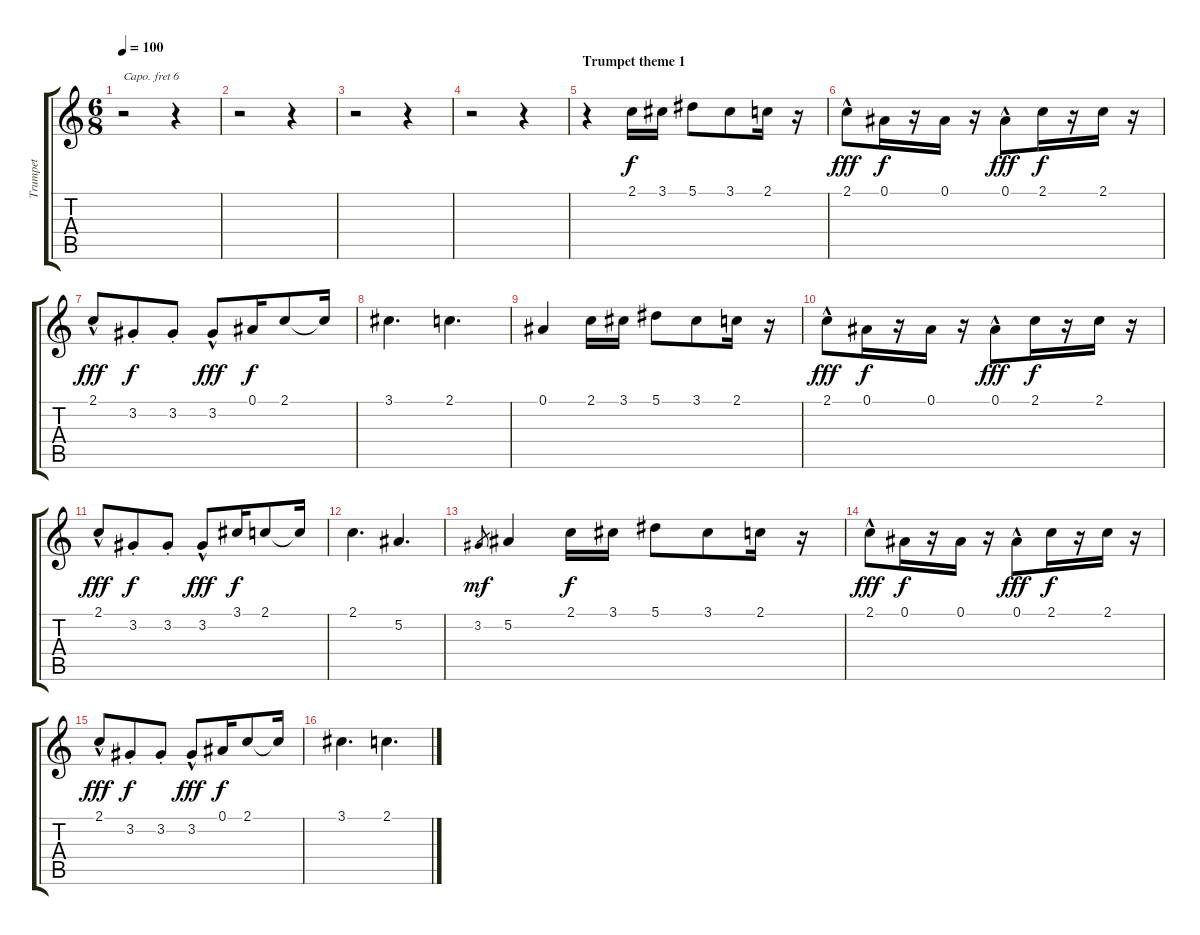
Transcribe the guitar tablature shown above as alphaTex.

\track ("Trumpet" "Trumpet") {instrument trumpet}
\staff {score tabs}
\capo 6
\tuning (E4 B3 G3 D3 A2 E2) {hide}
\ts (6 8)
\tempo 100
\clef g2
\ks c
r.2{dy f} r.4 |
r.2 r.4 |
r.2 r.4 |
r.2 r.4 |
\section ("" "Trumpet theme 1")
r.4 2.1.16 3.1.16 5.1.8 3.1.8 2.1.16 r.16 |
2.1{hac}.8{dy fff} 0.1.16{dy f} r.16 0.1.16 r.16 0.1{hac}.8{dy fff} 2.1.16{dy f} r.16 2.1.16 r.16 |
2.1{hac}.8{dy fff} 3.2{st}.8{dy f} 3.2{st}.8 3.2{hac}.8{dy fff} 0.1.16{dy f} 2.1.8 2.1{t}.16 |
3.1.4{d} 2.1.4{d} |
0.1.4 2.1.16 3.1.16 5.1.8 3.1.8 2.1.16 r.16 |
2.1{hac}.8{dy fff} 0.1.16{dy f} r.16 0.1.16 r.16 0.1{hac}.8{dy fff} 2.1.16{dy f} r.16 2.1.16 r.16 |
2.1{hac}.8{dy fff} 3.2{st}.8{dy f} 3.2{st}.8 3.2{hac}.8{dy fff} 3.1.16{dy f} 2.1.8 2.1{t}.16 |
2.1.4{d} 5.2.4{d} |
3.2.8{gr dy mf} 5.2.4 2.1.16{dy f} 3.1.16 5.1.8 3.1.8 2.1.16 r.16 |
2.1{hac}.8{dy fff} 0.1.16{dy f} r.16 0.1.16 r.16 0.1{hac}.8{dy fff} 2.1.16{dy f} r.16 2.1.16 r.16 |
2.1{hac}.8{dy fff} 3.2{st}.8{dy f} 3.2{st}.8 3.2{hac}.8{dy fff} 0.1.16{dy f} 2.1.8 2.1{t}.16 |
3.1.4{d} 2.1.4{d}
